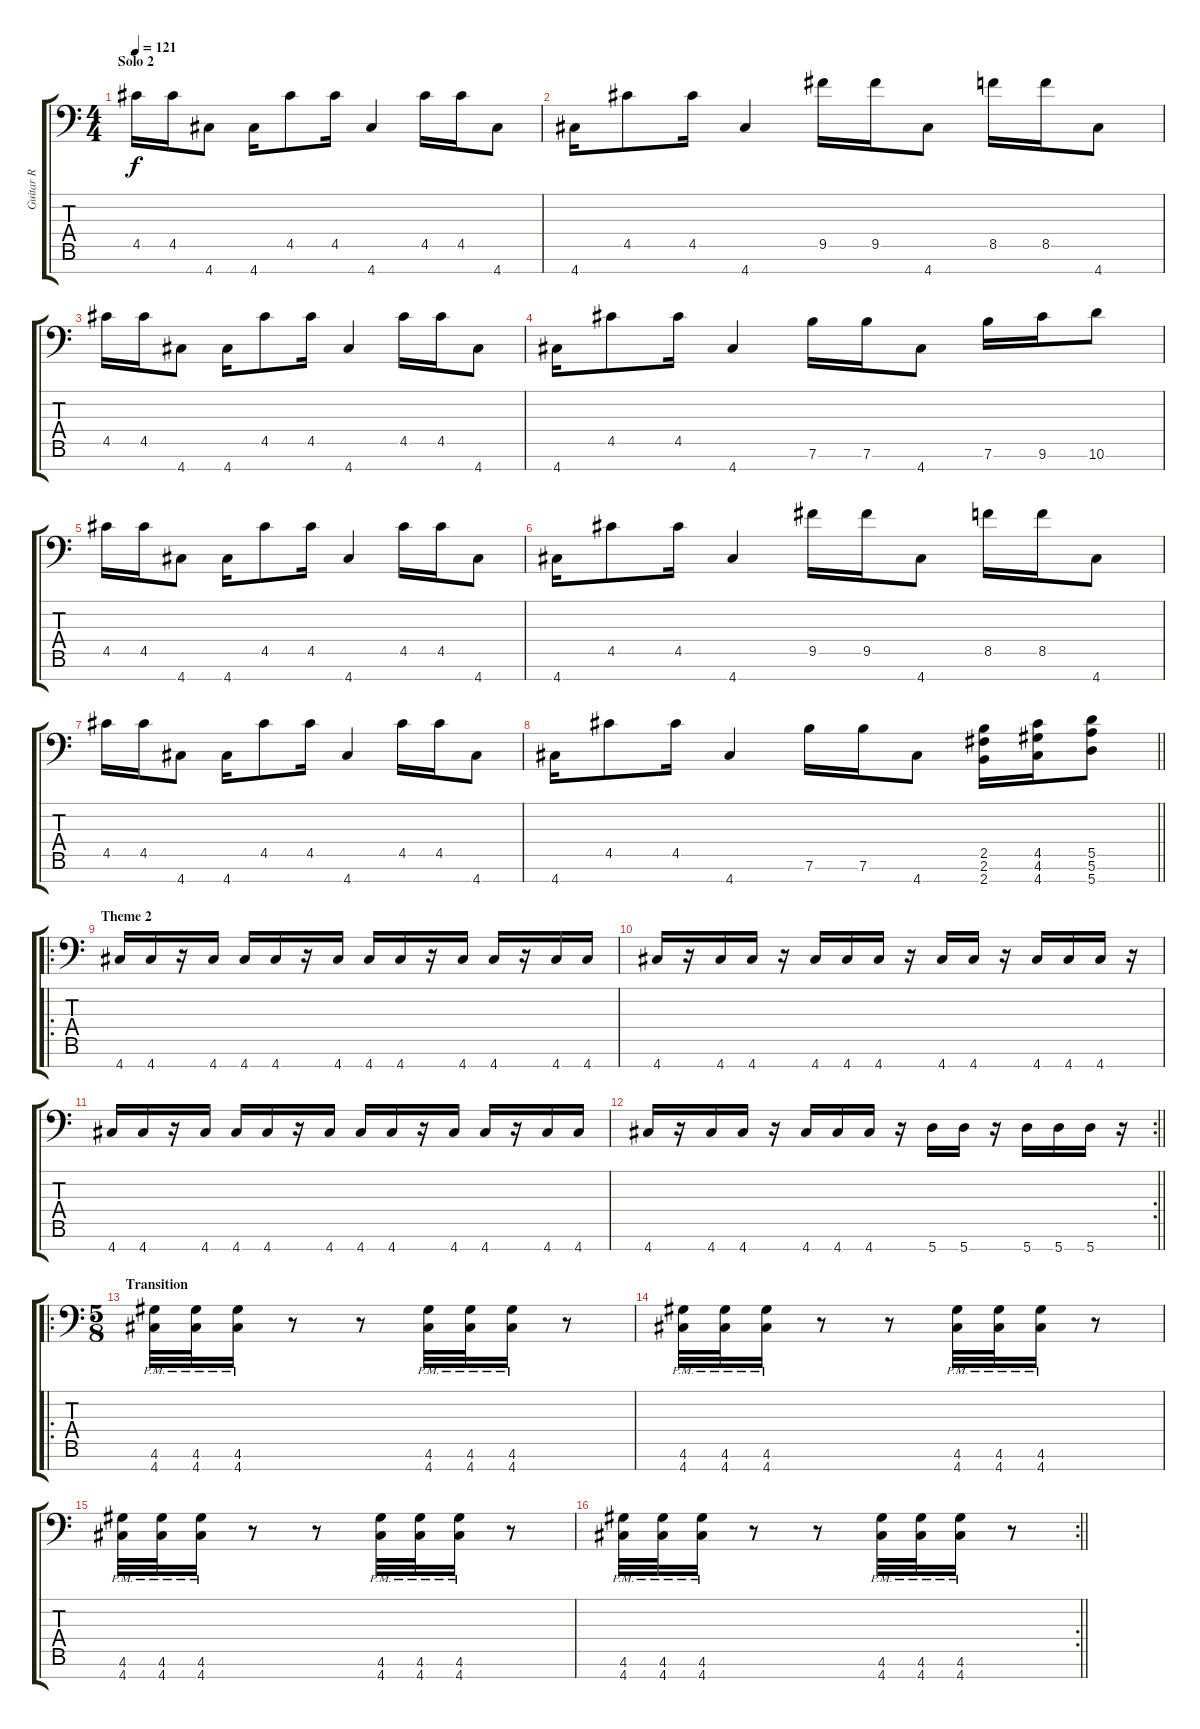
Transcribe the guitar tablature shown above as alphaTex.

\track ("Guitar R" "Guitar R") {instrument overdrivenguitar}
\staff {score tabs}
\tuning (E4 B3 G3 D3 A2 E2 A1) {hide}
\ts (4 4)
\section ("" "Solo 2")
\tempo 121
\clef f4
\ks c
4.5.16{dy f} 4.5.16 4.7.8 4.7.16 4.5.8 4.5.16 4.7.4 4.5.16 4.5.16 4.7.8 |
4.7.16 4.5.8 4.5.16 4.7.4 9.5.16 9.5.16 4.7.8 8.5.16 8.5.16 4.7.8 |
4.5.16 4.5.16 4.7.8 4.7.16 4.5.8 4.5.16 4.7.4 4.5.16 4.5.16 4.7.8 |
4.7.16 4.5.8 4.5.16 4.7.4 7.6.16 7.6.16 4.7.8 7.6.16 9.6.16 10.6.8 |
4.5.16 4.5.16 4.7.8 4.7.16 4.5.8 4.5.16 4.7.4 4.5.16 4.5.16 4.7.8 |
4.7.16 4.5.8 4.5.16 4.7.4 9.5.16 9.5.16 4.7.8 8.5.16 8.5.16 4.7.8 |
4.5.16 4.5.16 4.7.8 4.7.16 4.5.8 4.5.16 4.7.4 4.5.16 4.5.16 4.7.8 |
\barLineRight lightlight
4.7.16 4.5.8 4.5.16 4.7.4 7.6.16 7.6.16 4.7.8 (2.5 2.6 2.7).16 (4.5 4.6 4.7).16 (5.5 5.6 5.7).8 |
\ro
\section ("" "Theme 2")
4.7.16 4.7.16 r.16 4.7.16 4.7.16 4.7.16 r.16 4.7.16 4.7.16 4.7.16 r.16 4.7.16 4.7.16 r.16 4.7.16 4.7.16 |
4.7.16 r.16 4.7.16 4.7.16 r.16 4.7.16 4.7.16 4.7.16 r.16 4.7.16 4.7.16 r.16 4.7.16 4.7.16 4.7.16 r.16 |
4.7.16 4.7.16 r.16 4.7.16 4.7.16 4.7.16 r.16 4.7.16 4.7.16 4.7.16 r.16 4.7.16 4.7.16 r.16 4.7.16 4.7.16 |
\rc 2
\barLineRight lightlight
4.7.16 r.16 4.7.16 4.7.16 r.16 4.7.16 4.7.16 4.7.16 r.16 5.7.16 5.7.16 r.16 5.7.16 5.7.16 5.7.16 r.16 |
\ro
\ts (5 8)
\section ("" "Transition")
(4.6{pm} 4.7{pm}).32 (4.6{pm} 4.7{pm}).32 (4.6{pm} 4.7{pm}).16 r.8 r.8 (4.6{pm} 4.7{pm}).32 (4.6{pm} 4.7{pm}).32 (4.6{pm} 4.7{pm}).16 r.8 |
(4.6{pm} 4.7{pm}).32 (4.6{pm} 4.7{pm}).32 (4.6{pm} 4.7{pm}).16 r.8 r.8 (4.6{pm} 4.7{pm}).32 (4.6{pm} 4.7{pm}).32 (4.6{pm} 4.7{pm}).16 r.8 |
(4.6{pm} 4.7{pm}).32 (4.6{pm} 4.7{pm}).32 (4.6{pm} 4.7{pm}).16 r.8 r.8 (4.6{pm} 4.7{pm}).32 (4.6{pm} 4.7{pm}).32 (4.6{pm} 4.7{pm}).16 r.8 |
\rc 2
\barLineRight lightlight
(4.6{pm} 4.7{pm}).32 (4.6{pm} 4.7{pm}).32 (4.6{pm} 4.7{pm}).16 r.8 r.8 (4.6{pm} 4.7{pm}).32 (4.6{pm} 4.7{pm}).32 (4.6{pm} 4.7{pm}).16 r.8
